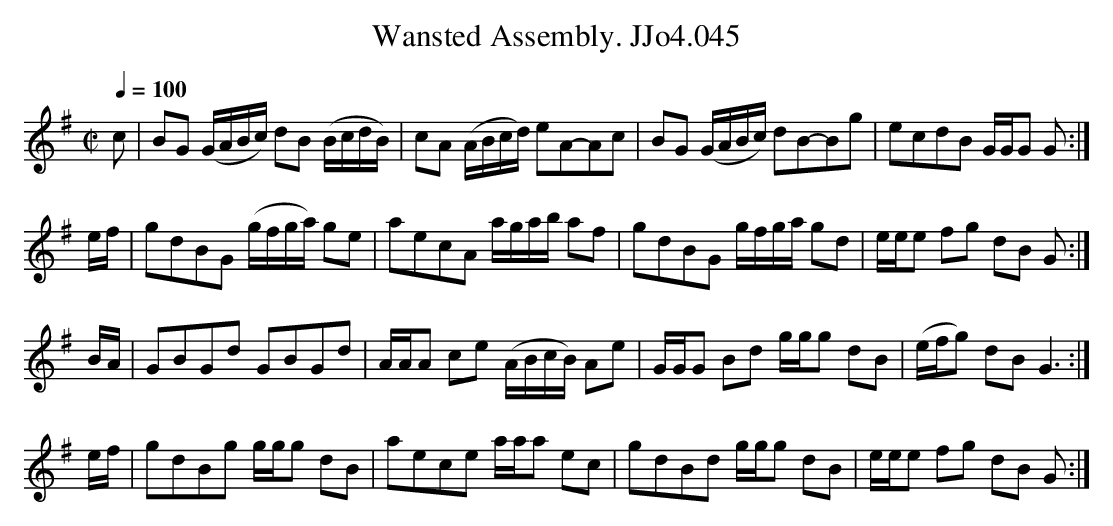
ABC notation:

X:1
T:Wansted Assembly. JJo4.045
M:C|
L:1/8
Q:1/4=100
K:G
c|BG (G/A/B/c/) dB (B/c/d/B/)|cA (A/B/c/d/) eA-Ac|BG (G/A/B/c/) dB-Bg|ecdB G/G/G G:|
e/f/|gdBG (g/f/g/a/) ge|aecA a/g/a/b/ af|gdBG g/f/g/a/ gd|e/e/e fg dB G:|
B/A/|GBGd GBGd|A/A/A ce (A/B/c/B/) Ae|G/G/G Bd g/g/g dB|(e/f/g) dBG3:|
e/f/|gdBg g/g/g dB|aece a/a/a ec|gdBd g/g/g dB|e/e/e fg dB G:|
